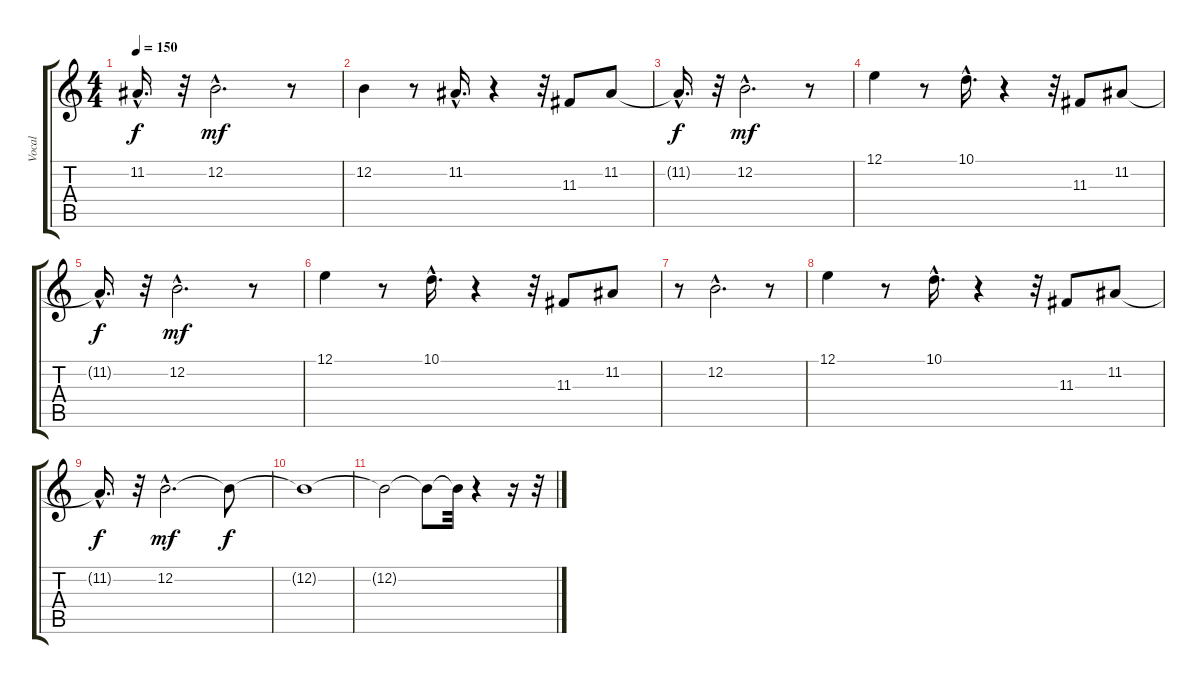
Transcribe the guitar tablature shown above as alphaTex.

\track ("Vocal" "Vocal") {instrument trumpet}
\staff {score tabs}
\tuning (E4 B3 G3 D3 A2 E2) {hide}
\ts (4 4)
\tempo 150
\clef g2
\ks c
11.2{hac t}.16{d dy f} r.32 12.2{hac}.2{d dy mf} r.8 |
12.2.4 r.8 11.2{hac}.16{d} r.4 r.32 11.3.8 11.2.8 |
11.2{hac t}.16{d dy f} r.32 12.2{hac}.2{d dy mf} r.8 |
12.1.4 r.8 10.1{hac}.16{d} r.4 r.32 11.3.8 11.2.8 |
11.2{hac t}.16{d dy f} r.32 12.2{hac}.2{d dy mf} r.8 |
12.1.4 r.8 10.1{hac}.16{d} r.4 r.32 11.3.8 11.2.8 |
r.8 12.2{hac}.2{d} r.8 |
12.1.4 r.8 10.1{hac}.16{d} r.4 r.32 11.3.8 11.2.8 |
11.2{hac t}.16{d dy f} r.32 12.2{hac}.2{d dy mf} 12.2{t}.8{dy f} |
12.2{t}.1 |
12.2{t}.2 12.2{t}.8 12.2{t}.32 r.4 r.16 r.32
